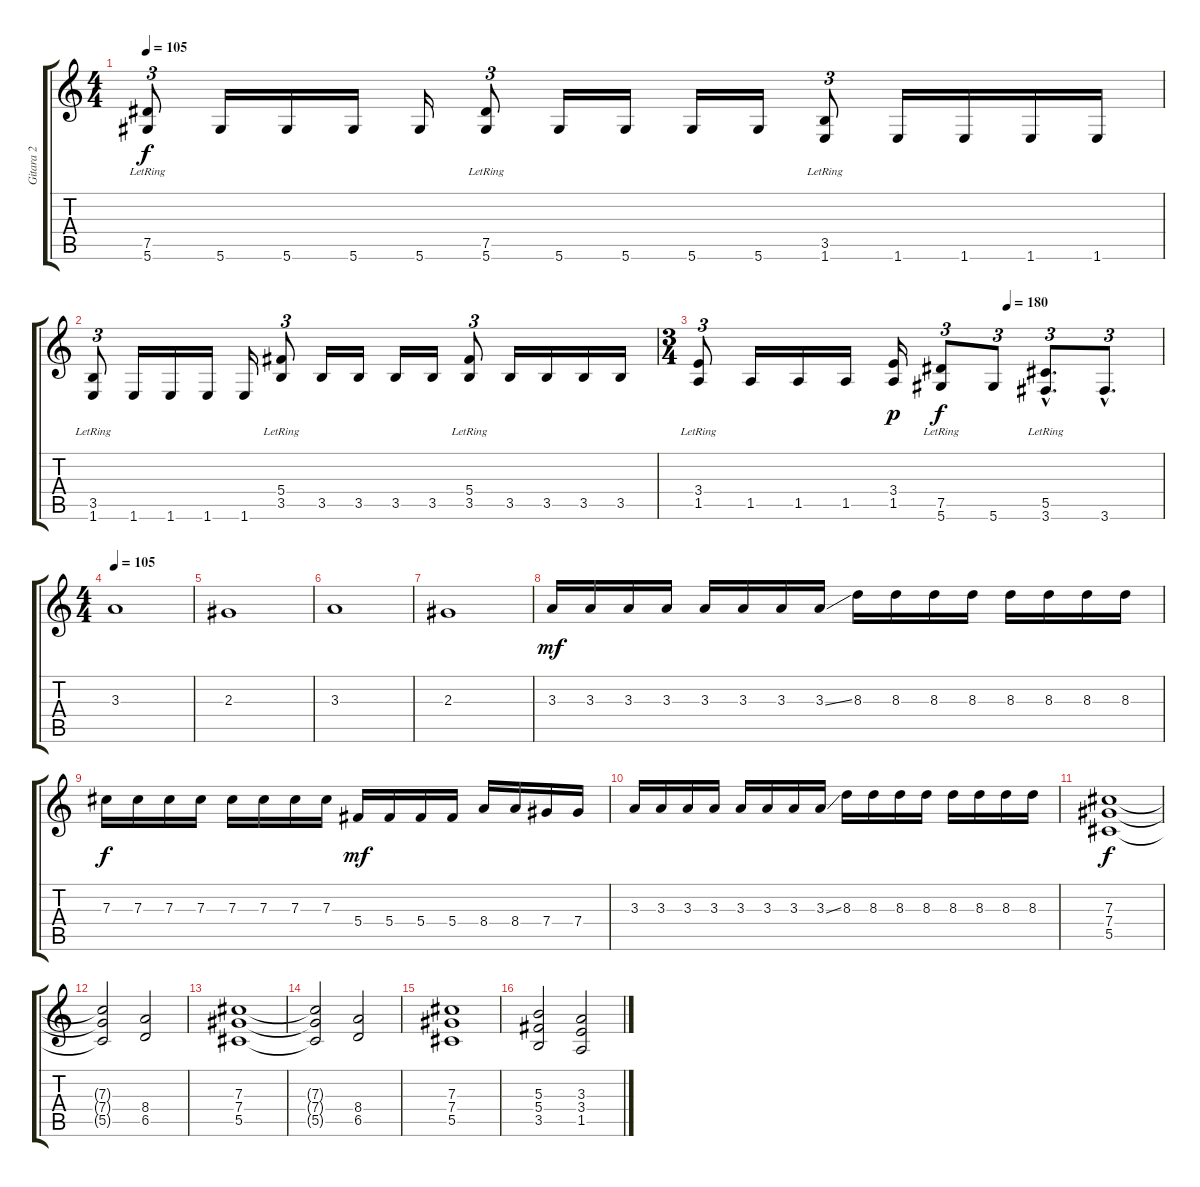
\track ("Gitara 2" "Gitara 2") {instrument distortionguitar}
\staff {score tabs}
\tuning (Eb4 Bb3 Gb3 Db3 Ab2 Eb2) {hide}
\ts (4 4)
\tempo 105
\clef g2
\ks c
(7.5{lr} 5.6).8{tu (3 2) dy f} 5.6.16 5.6.16 5.6.16 5.6.16 (7.5{lr} 5.6).8{tu (3 2)} 5.6.16 5.6.16 5.6.16 5.6.16 (3.5{lr} 1.6).8{tu (3 2)} 1.6.16 1.6.16 1.6.16 1.6.16 |
(3.5{lr} 1.6).8{tu (3 2)} 1.6.16 1.6.16 1.6.16 1.6.16 (5.4{lr} 3.5).8{tu (3 2)} 3.5.16 3.5.16 3.5.16 3.5.16 (5.4{lr} 3.5).8{tu (3 2)} 3.5.16 3.5.16 3.5.16 3.5.16 |
\ts (3 4)
\tempo (180 0.6666666666666666)
(3.4{lr} 1.5).8{tu (3 2)} 1.5.16 1.5.16 1.5.16 (3.4 1.5).16{dy p} (7.5{lr} 5.6).8{tu (3 2) dy f} 5.6.8{tu (3 2)} (5.5{hac lr} 3.6{hac}).8{d tu (3 2)} 3.6{hac}.8{d tu (3 2)} |
\ts (4 4)
\tempo 105
3.3.1 |
2.3.1 |
3.3.1 |
2.3.1 |
3.3.16{dy mf} 3.3.16 3.3.16 3.3.16 3.3.16 3.3.16 3.3.16 3.3{ss}.16 8.3.16 8.3.16 8.3.16 8.3.16 8.3.16 8.3.16 8.3.16 8.3.16 |
7.3.16{dy f} 7.3.16 7.3.16 7.3.16 7.3.16 7.3.16 7.3.16 7.3.16 5.4.16{dy mf} 5.4.16 5.4.16 5.4.16 8.4.16 8.4.16 7.4.16 7.4.16 |
3.3.16 3.3.16 3.3.16 3.3.16 3.3.16 3.3.16 3.3.16 3.3{ss}.16 8.3.16 8.3.16 8.3.16 8.3.16 8.3.16 8.3.16 8.3.16 8.3.16 |
(7.3 7.4 5.5).1{dy f} |
(7.3{t} 7.4{t} 5.5{t}).2 (8.4 6.5).2 |
(7.3 7.4 5.5).1 |
(7.3{t} 7.4{t} 5.5{t}).2 (8.4 6.5).2 |
(7.3 7.4 5.5).1 |
(5.3 5.4 3.5).2 (3.3 3.4 1.5).2
